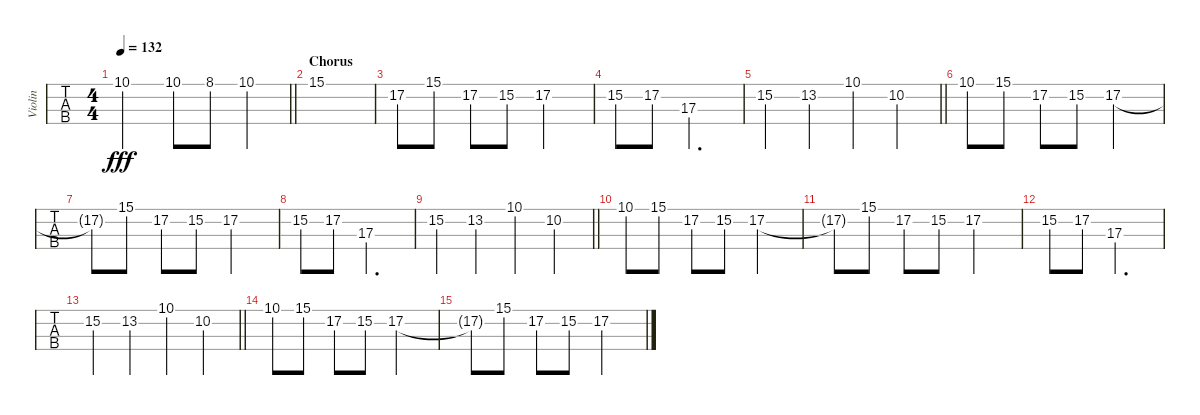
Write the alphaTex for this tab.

\track ("Violin" "Violin") {instrument violin}
\staff {tabs}
\tuning (E5 A4 D4 G3) {hide}
\ts (4 4)
\tempo 132
\clef g2
\barLineRight lightlight
\ks bb
10.1{t}.2{dy fff} 10.1.8 8.1.8 10.1.4 |
\section ("" "Chorus")
15.1.1 |
17.2.8 15.1.8 17.2.8 15.2.8 17.2.2 |
15.2.8 17.2.8 17.3.2{d} |
\barLineRight lightlight
15.2.4 13.2.4 10.1.4 10.2.4 |
10.1.8 15.1.8 17.2.8 15.2.8 17.2.2 |
17.2{t}.8 15.1.8 17.2.8 15.2.8 17.2.2 |
15.2.8 17.2.8 17.3.2{d} |
\barLineRight lightlight
15.2.4 13.2.4 10.1.4 10.2.4 |
10.1.8 15.1.8 17.2.8 15.2.8 17.2.2 |
17.2{t}.8 15.1.8 17.2.8 15.2.8 17.2.2 |
15.2.8 17.2.8 17.3.2{d} |
\barLineRight lightlight
15.2.4 13.2.4 10.1.4 10.2.4 |
10.1.8 15.1.8 17.2.8 15.2.8 17.2.2 |
17.2{t}.8 15.1.8 17.2.8 15.2.8 17.2.2
